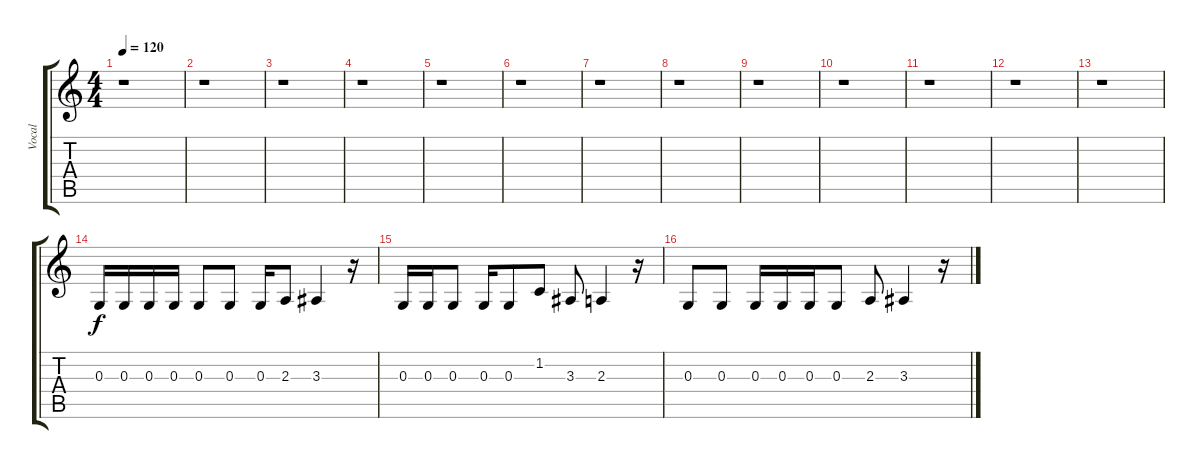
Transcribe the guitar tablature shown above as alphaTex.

\track ("Vocal" "Vocal") {instrument piccolo}
\staff {score tabs}
\tuning (E4 B3 G3 D3 A2 E2) {hide}
\ts (4 4)
\tempo 120
\clef g2
\ks c
r.1{dy f instrument piccolo} |
r.1 |
r.1 |
r.1 |
r.1 |
r.1 |
r.1 |
r.1 |
r.1 |
r.1 |
r.1 |
r.1 |
r.1 |
0.3.16 0.3.16 0.3.16 0.3.16 0.3.8 0.3.8 0.3.16 2.3.8 3.3.4 r.16 |
0.3.16 0.3.16 0.3.8 0.3.16 0.3.8 1.2.8 3.3.8 2.3.4 r.16 |
0.3.8 0.3.8 0.3.16 0.3.16 0.3.16 0.3.8 2.3.8 3.3.4 r.16
